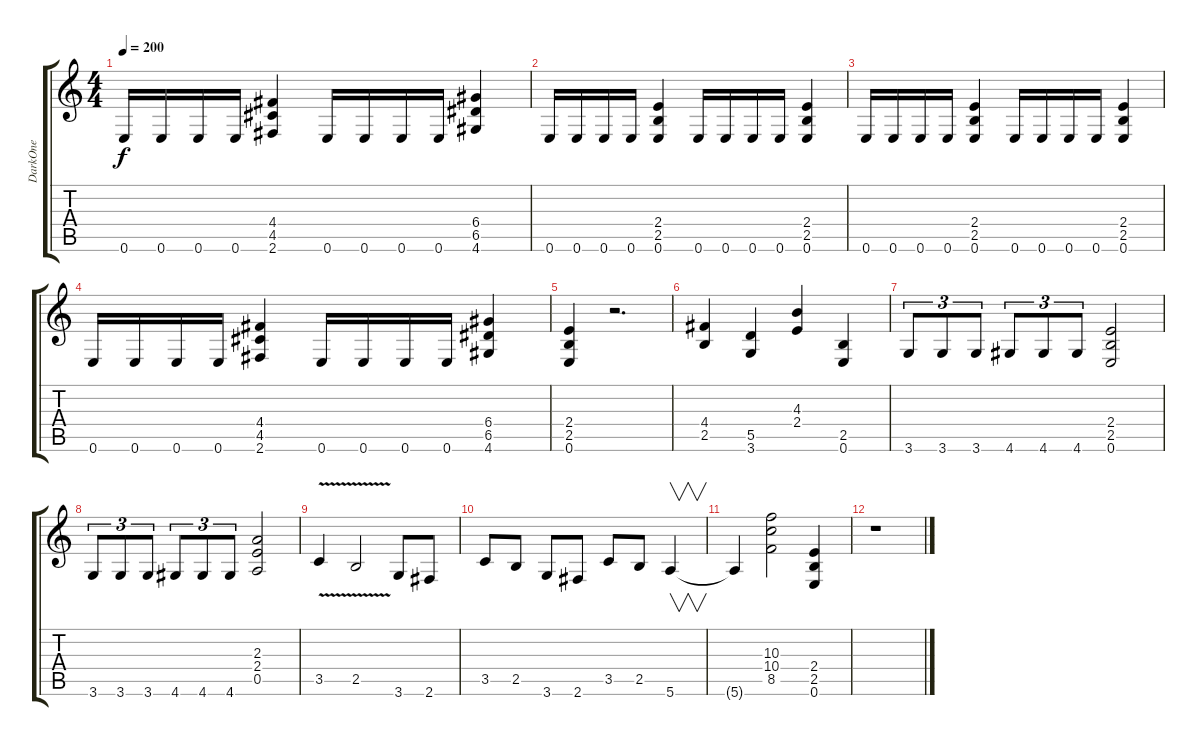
\track ("DarkOne" "DarkOne") {instrument distortionguitar}
\staff {score tabs}
\tuning (E4 B3 G3 D3 A2 E2) {hide}
\ts (4 4)
\tempo 200
\clef g2
\ks c
0.6.16{dy f} 0.6.16 0.6.16 0.6.16 (4.4 4.5 2.6).4 0.6.16 0.6.16 0.6.16 0.6.16 (6.4 6.5 4.6).4 |
0.6.16 0.6.16 0.6.16 0.6.16 (2.4 2.5 0.6).4 0.6.16 0.6.16 0.6.16 0.6.16 (2.4 2.5 0.6).4 |
0.6.16 0.6.16 0.6.16 0.6.16 (2.4 2.5 0.6).4 0.6.16 0.6.16 0.6.16 0.6.16 (2.4 2.5 0.6).4 |
0.6.16 0.6.16 0.6.16 0.6.16 (4.4 4.5 2.6).4 0.6.16 0.6.16 0.6.16 0.6.16 (6.4 6.5 4.6).4 |
(2.4 2.5 0.6).4 r.2{d} |
(4.4 2.5).4 (5.5 3.6).4 (4.3 2.4).4 (2.5 0.6).4 |
3.6.8{tu (3 2)} 3.6.8{tu (3 2)} 3.6.8{tu (3 2)} 4.6.8{tu (3 2)} 4.6.8{tu (3 2)} 4.6.8{tu (3 2)} (2.4 2.5 0.6).2 |
3.6.8{tu (3 2)} 3.6.8{tu (3 2)} 3.6.8{tu (3 2)} 4.6.8{tu (3 2)} 4.6.8{tu (3 2)} 4.6.8{tu (3 2)} (2.3 2.4 0.5).2 |
3.5{v}.4 2.5{v}.2 3.6.8 2.6.8 |
3.5.8 2.5.8 3.6.8 2.6.8 3.5.8 2.5.8 5.6.4{v} |
5.6{t}.4 (10.3 10.4 8.5).2 (2.4 2.5 0.6).4 |
r.1
